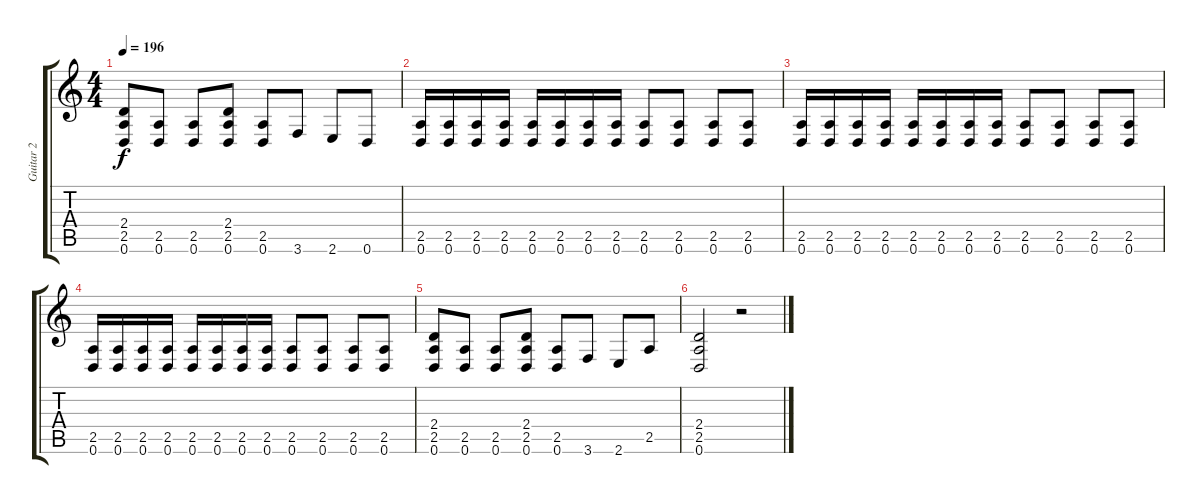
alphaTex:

\track ("Guitar 2" "Guitar 2") {instrument distortionguitar}
\staff {score tabs}
\tuning (D4 A3 F3 C3 G2 D2) {hide}
\ts (4 4)
\tempo 196
\clef g2
\ks c
(2.4 2.5 0.6).8{dy f} (2.5 0.6).8 (2.5 0.6).8 (2.4 2.5 0.6).8 (2.5 0.6).8 3.6.8 2.6.8 0.6.8 |
(2.5 0.6).16 (2.5 0.6).16 (2.5 0.6).16 (2.5 0.6).16 (2.5 0.6).16 (2.5 0.6).16 (2.5 0.6).16 (2.5 0.6).16 (2.5 0.6).8 (2.5 0.6).8 (2.5 0.6).8 (2.5 0.6).8 |
(2.5 0.6).16 (2.5 0.6).16 (2.5 0.6).16 (2.5 0.6).16 (2.5 0.6).16 (2.5 0.6).16 (2.5 0.6).16 (2.5 0.6).16 (2.5 0.6).8 (2.5 0.6).8 (2.5 0.6).8 (2.5 0.6).8 |
(2.5 0.6).16 (2.5 0.6).16 (2.5 0.6).16 (2.5 0.6).16 (2.5 0.6).16 (2.5 0.6).16 (2.5 0.6).16 (2.5 0.6).16 (2.5 0.6).8 (2.5 0.6).8 (2.5 0.6).8 (2.5 0.6).8 |
(2.4 2.5 0.6).8 (2.5 0.6).8 (2.5 0.6).8 (2.4 2.5 0.6).8 (2.5 0.6).8 3.6.8 2.6.8 2.5.8 |
(2.4 2.5 0.6).2{volume 6} r.2
